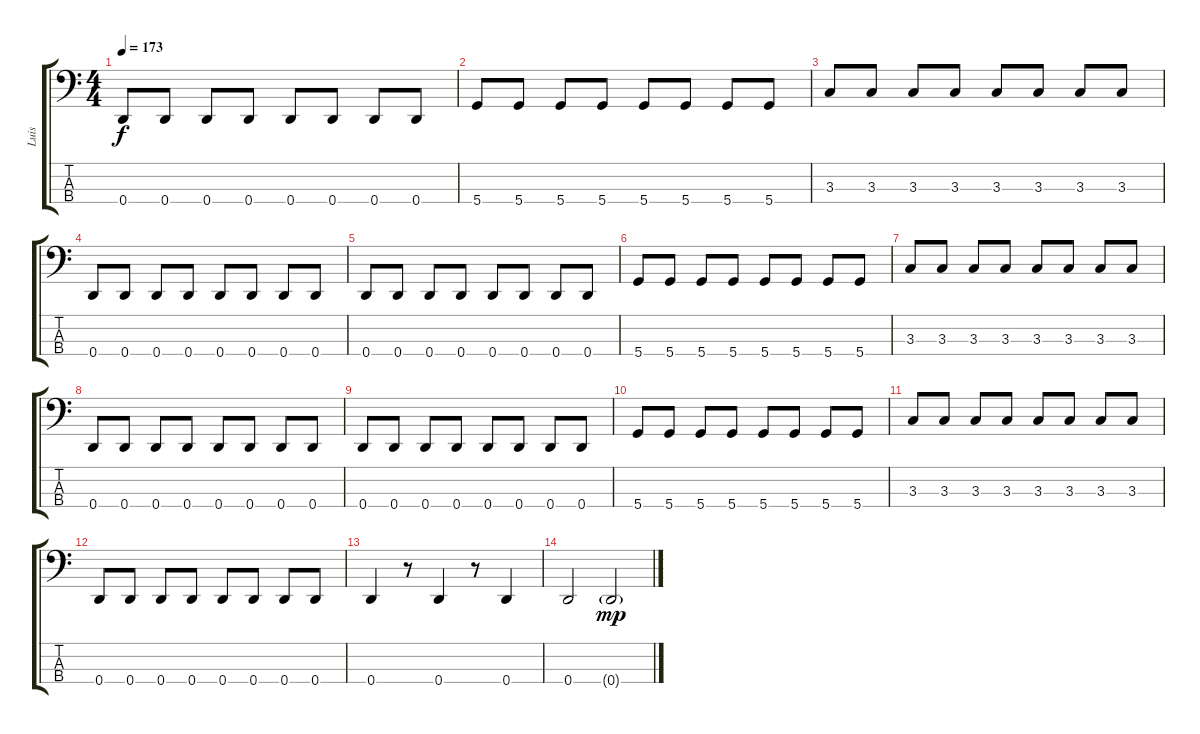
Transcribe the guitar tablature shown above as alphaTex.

\track ("Luis" "Luis") {instrument electricbassfinger}
\staff {score tabs}
\tuning (G2 D2 A1 D1) {hide}
\ts (4 4)
\tempo 173
\clef f4
\ks c
0.4.8{dy f} 0.4.8 0.4.8 0.4.8 0.4.8 0.4.8 0.4.8 0.4.8 |
5.4.8 5.4.8 5.4.8 5.4.8 5.4.8 5.4.8 5.4.8 5.4.8 |
3.3.8 3.3.8 3.3.8 3.3.8 3.3.8 3.3.8 3.3.8 3.3.8 |
0.4.8 0.4.8 0.4.8 0.4.8 0.4.8 0.4.8 0.4.8 0.4.8 |
0.4.8 0.4.8 0.4.8 0.4.8 0.4.8 0.4.8 0.4.8 0.4.8 |
5.4.8 5.4.8 5.4.8 5.4.8 5.4.8 5.4.8 5.4.8 5.4.8 |
3.3.8 3.3.8 3.3.8 3.3.8 3.3.8 3.3.8 3.3.8 3.3.8 |
0.4.8 0.4.8 0.4.8 0.4.8 0.4.8 0.4.8 0.4.8 0.4.8 |
0.4.8 0.4.8 0.4.8 0.4.8 0.4.8 0.4.8 0.4.8 0.4.8 |
5.4.8 5.4.8 5.4.8 5.4.8 5.4.8 5.4.8 5.4.8 5.4.8 |
3.3.8 3.3.8 3.3.8 3.3.8 3.3.8 3.3.8 3.3.8 3.3.8 |
0.4.8 0.4.8 0.4.8 0.4.8 0.4.8 0.4.8 0.4.8 0.4.8 |
0.4.4 r.8 0.4.4 r.8 0.4.4 |
0.4.2 0.4{g}.2{dy mp}
